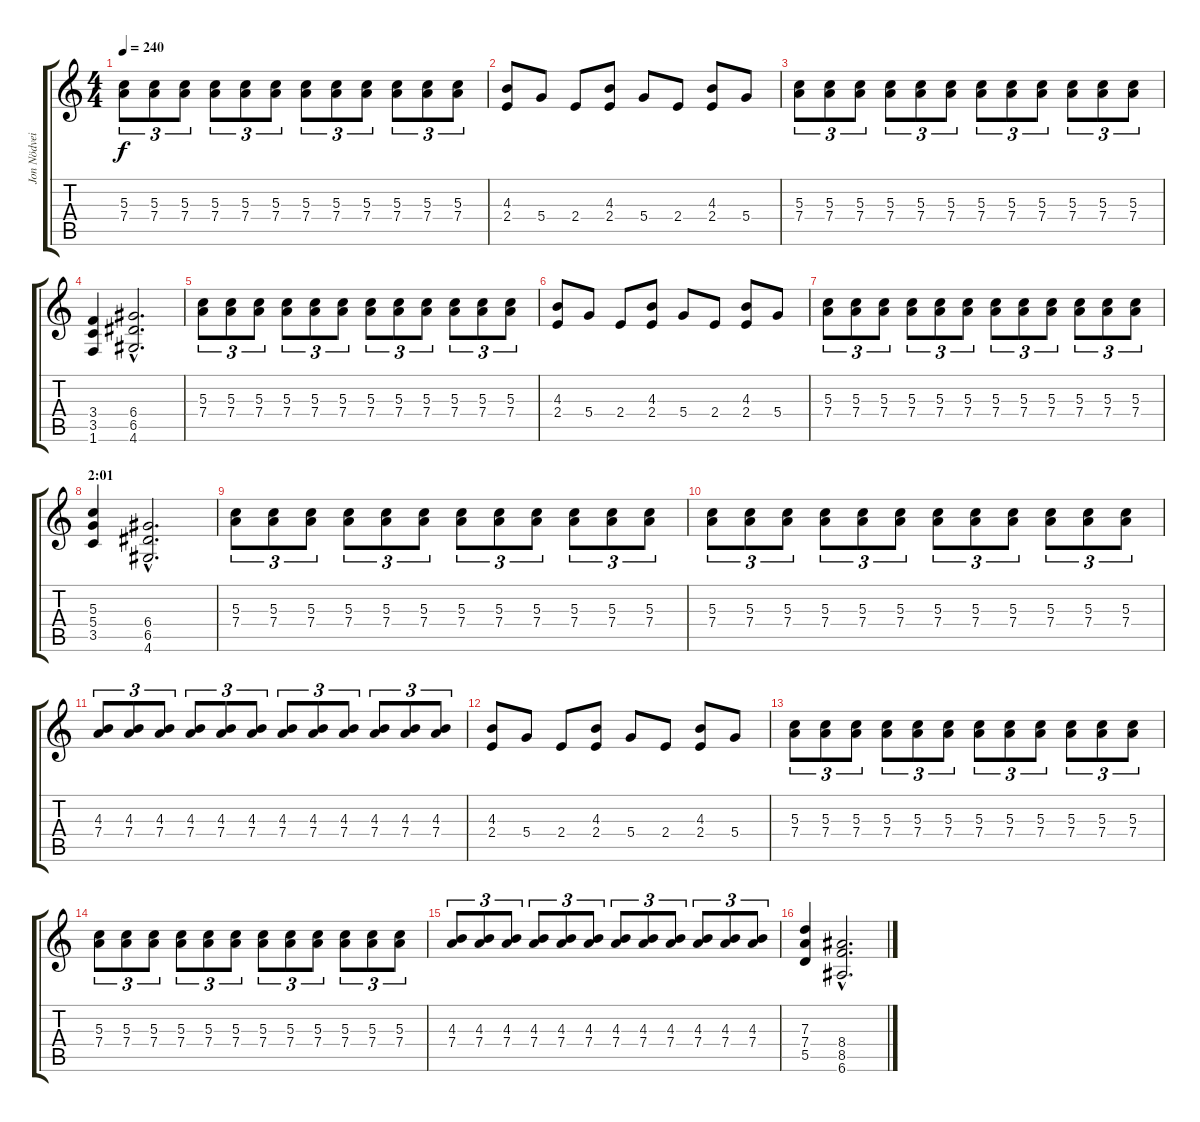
\track ("Jon Nödveidt" "Jon Nödvei") {instrument distortionguitar}
\staff {score tabs}
\tuning (E4 B3 G3 D3 A2 E2) {hide}
\ts (4 4)
\tempo 240
\clef g2
\ks c
(5.3 7.4).8{tu (3 2) dy f} (5.3 7.4).8{tu (3 2)} (5.3 7.4).8{tu (3 2)} (5.3 7.4).8{tu (3 2)} (5.3 7.4).8{tu (3 2)} (5.3 7.4).8{tu (3 2)} (5.3 7.4).8{tu (3 2)} (5.3 7.4).8{tu (3 2)} (5.3 7.4).8{tu (3 2)} (5.3 7.4).8{tu (3 2)} (5.3 7.4).8{tu (3 2)} (5.3 7.4).8{tu (3 2)} |
(4.3 2.4).8 5.4.8 2.4.8 (4.3 2.4).8 5.4.8 2.4.8 (4.3 2.4).8 5.4.8 |
(5.3 7.4).8{tu (3 2)} (5.3 7.4).8{tu (3 2)} (5.3 7.4).8{tu (3 2)} (5.3 7.4).8{tu (3 2)} (5.3 7.4).8{tu (3 2)} (5.3 7.4).8{tu (3 2)} (5.3 7.4).8{tu (3 2)} (5.3 7.4).8{tu (3 2)} (5.3 7.4).8{tu (3 2)} (5.3 7.4).8{tu (3 2)} (5.3 7.4).8{tu (3 2)} (5.3 7.4).8{tu (3 2)} |
(3.4 3.5 1.6).4 (6.4{hac} 6.5{hac} 4.6{hac}).2{d} |
(5.3 7.4).8{tu (3 2)} (5.3 7.4).8{tu (3 2)} (5.3 7.4).8{tu (3 2)} (5.3 7.4).8{tu (3 2)} (5.3 7.4).8{tu (3 2)} (5.3 7.4).8{tu (3 2)} (5.3 7.4).8{tu (3 2)} (5.3 7.4).8{tu (3 2)} (5.3 7.4).8{tu (3 2)} (5.3 7.4).8{tu (3 2)} (5.3 7.4).8{tu (3 2)} (5.3 7.4).8{tu (3 2)} |
(4.3 2.4).8 5.4.8 2.4.8 (4.3 2.4).8 5.4.8 2.4.8 (4.3 2.4).8 5.4.8 |
(5.3 7.4).8{tu (3 2)} (5.3 7.4).8{tu (3 2)} (5.3 7.4).8{tu (3 2)} (5.3 7.4).8{tu (3 2)} (5.3 7.4).8{tu (3 2)} (5.3 7.4).8{tu (3 2)} (5.3 7.4).8{tu (3 2)} (5.3 7.4).8{tu (3 2)} (5.3 7.4).8{tu (3 2)} (5.3 7.4).8{tu (3 2)} (5.3 7.4).8{tu (3 2)} (5.3 7.4).8{tu (3 2)} |
\section ("" "2:01")
(5.3 5.4 3.5).4 (6.4{hac} 6.5{hac} 4.6{hac}).2{d} |
(5.3 7.4).8{tu (3 2)} (5.3 7.4).8{tu (3 2)} (5.3 7.4).8{tu (3 2)} (5.3 7.4).8{tu (3 2)} (5.3 7.4).8{tu (3 2)} (5.3 7.4).8{tu (3 2)} (5.3 7.4).8{tu (3 2)} (5.3 7.4).8{tu (3 2)} (5.3 7.4).8{tu (3 2)} (5.3 7.4).8{tu (3 2)} (5.3 7.4).8{tu (3 2)} (5.3 7.4).8{tu (3 2)} |
(5.3 7.4).8{tu (3 2)} (5.3 7.4).8{tu (3 2)} (5.3 7.4).8{tu (3 2)} (5.3 7.4).8{tu (3 2)} (5.3 7.4).8{tu (3 2)} (5.3 7.4).8{tu (3 2)} (5.3 7.4).8{tu (3 2)} (5.3 7.4).8{tu (3 2)} (5.3 7.4).8{tu (3 2)} (5.3 7.4).8{tu (3 2)} (5.3 7.4).8{tu (3 2)} (5.3 7.4).8{tu (3 2)} |
(4.3 7.4).8{tu (3 2)} (4.3 7.4).8{tu (3 2)} (4.3 7.4).8{tu (3 2)} (4.3 7.4).8{tu (3 2)} (4.3 7.4).8{tu (3 2)} (4.3 7.4).8{tu (3 2)} (4.3 7.4).8{tu (3 2)} (4.3 7.4).8{tu (3 2)} (4.3 7.4).8{tu (3 2)} (4.3 7.4).8{tu (3 2)} (4.3 7.4).8{tu (3 2)} (4.3 7.4).8{tu (3 2)} |
(4.3 2.4).8 5.4.8 2.4.8 (4.3 2.4).8 5.4.8 2.4.8 (4.3 2.4).8 5.4.8 |
(5.3 7.4).8{tu (3 2)} (5.3 7.4).8{tu (3 2)} (5.3 7.4).8{tu (3 2)} (5.3 7.4).8{tu (3 2)} (5.3 7.4).8{tu (3 2)} (5.3 7.4).8{tu (3 2)} (5.3 7.4).8{tu (3 2)} (5.3 7.4).8{tu (3 2)} (5.3 7.4).8{tu (3 2)} (5.3 7.4).8{tu (3 2)} (5.3 7.4).8{tu (3 2)} (5.3 7.4).8{tu (3 2)} |
(5.3 7.4).8{tu (3 2)} (5.3 7.4).8{tu (3 2)} (5.3 7.4).8{tu (3 2)} (5.3 7.4).8{tu (3 2)} (5.3 7.4).8{tu (3 2)} (5.3 7.4).8{tu (3 2)} (5.3 7.4).8{tu (3 2)} (5.3 7.4).8{tu (3 2)} (5.3 7.4).8{tu (3 2)} (5.3 7.4).8{tu (3 2)} (5.3 7.4).8{tu (3 2)} (5.3 7.4).8{tu (3 2)} |
(4.3 7.4).8{tu (3 2)} (4.3 7.4).8{tu (3 2)} (4.3 7.4).8{tu (3 2)} (4.3 7.4).8{tu (3 2)} (4.3 7.4).8{tu (3 2)} (4.3 7.4).8{tu (3 2)} (4.3 7.4).8{tu (3 2)} (4.3 7.4).8{tu (3 2)} (4.3 7.4).8{tu (3 2)} (4.3 7.4).8{tu (3 2)} (4.3 7.4).8{tu (3 2)} (4.3 7.4).8{tu (3 2)} |
(7.3 7.4 5.5).4 (8.4{hac} 8.5{hac} 6.6{hac}).2{d}
